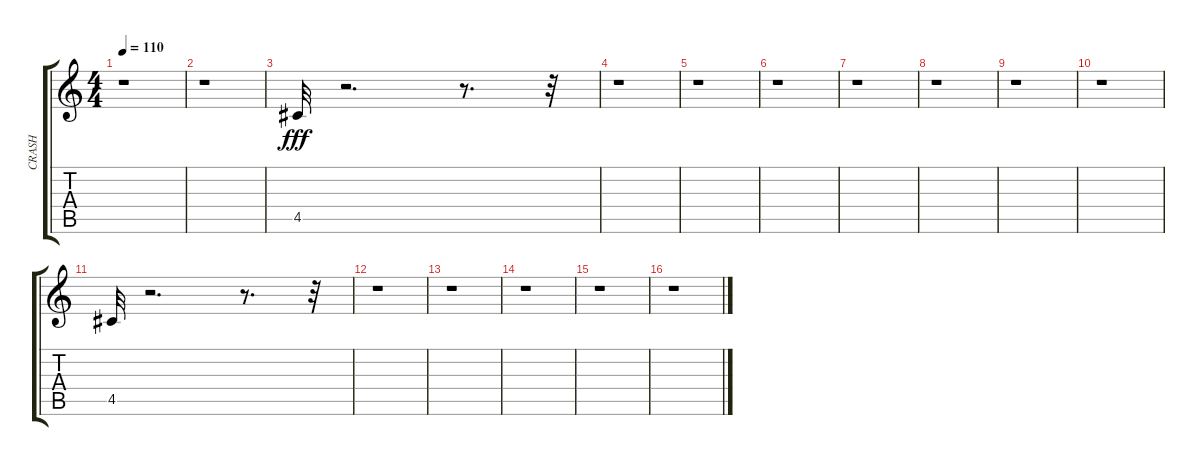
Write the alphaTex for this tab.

\track ("CRASH" "CRASH") {instrument acousticguitarsteel}
\staff {score tabs}
\tuning (E4 B3 G3 D3 A2 E2) {hide}
\ts (4 4)
\tempo 110
\clef g2
\ks c
r.1{dy fff} |
r.1 |
4.5.32 r.2{d} r.8{d} r.32 |
r.1 |
r.1 |
r.1 |
r.1 |
r.1 |
r.1 |
r.1 |
4.5.32 r.2{d} r.8{d} r.32 |
r.1 |
r.1 |
r.1 |
r.1 |
r.1
